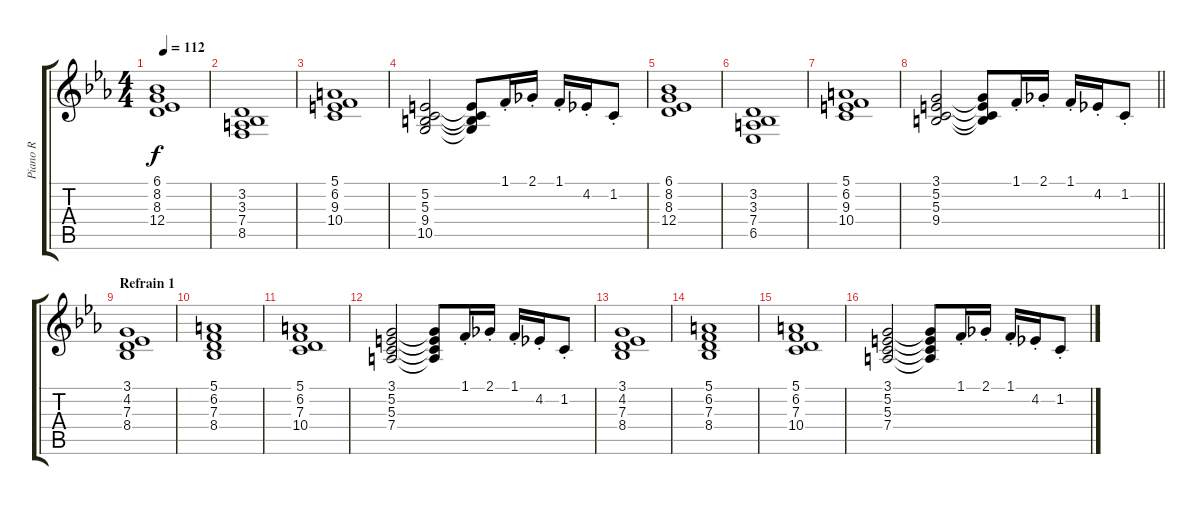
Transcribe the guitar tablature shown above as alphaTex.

\track ("Piano R" "Piano R") {instrument lead1square}
\staff {score tabs}
\tuning (E4 B3 G3 D3 A2 E2) {hide}
\ts (4 4)
\tempo 112
\clef g2
\ks cminor
(6.1 8.2 8.3 12.4).1{dy f} |
(3.2 3.3 7.4 8.5).1 |
(5.1 6.2 9.3 10.4).1 |
(5.2 5.3 9.4 10.5).2 (5.2{t} 5.3{t} 9.4{t} 10.5{t}).8 1.1{st}.16 2.1{st}.16 1.1{st}.16 4.2{st}.16 1.2{st}.8 |
(6.1 8.2 8.3 12.4).1 |
(3.2 3.3 7.4 6.5).1 |
(5.1 6.2 9.3 10.4).1 |
\barLineRight lightlight
(3.1 5.2 5.3 9.4).2 (3.1{t} 5.2{t} 5.3{t} 9.4{t}).8 1.1{st}.16 2.1{st}.16 1.1{st}.16 4.2{st}.16 1.2{st}.8 |
\section ("" "Refrain 1")
(3.1 4.2 7.3 8.4).1 |
(5.1 6.2 7.3 8.4).1 |
(5.1 6.2 7.3 10.4).1 |
(3.1 5.2 5.3 7.4).2 (3.1{t} 5.2{t} 5.3{t} 7.4{t}).8 1.1{st}.16 2.1{st}.16 1.1{st}.16 4.2{st}.16 1.2{st}.8 |
(3.1 4.2 7.3 8.4).1 |
(5.1 6.2 7.3 8.4).1 |
(5.1 6.2 7.3 10.4).1 |
(3.1 5.2 5.3 7.4).2 (3.1{t} 5.2{t} 5.3{t} 7.4{t}).8 1.1{st}.16 2.1{st}.16 1.1{st}.16 4.2{st}.16 1.2{st}.8
